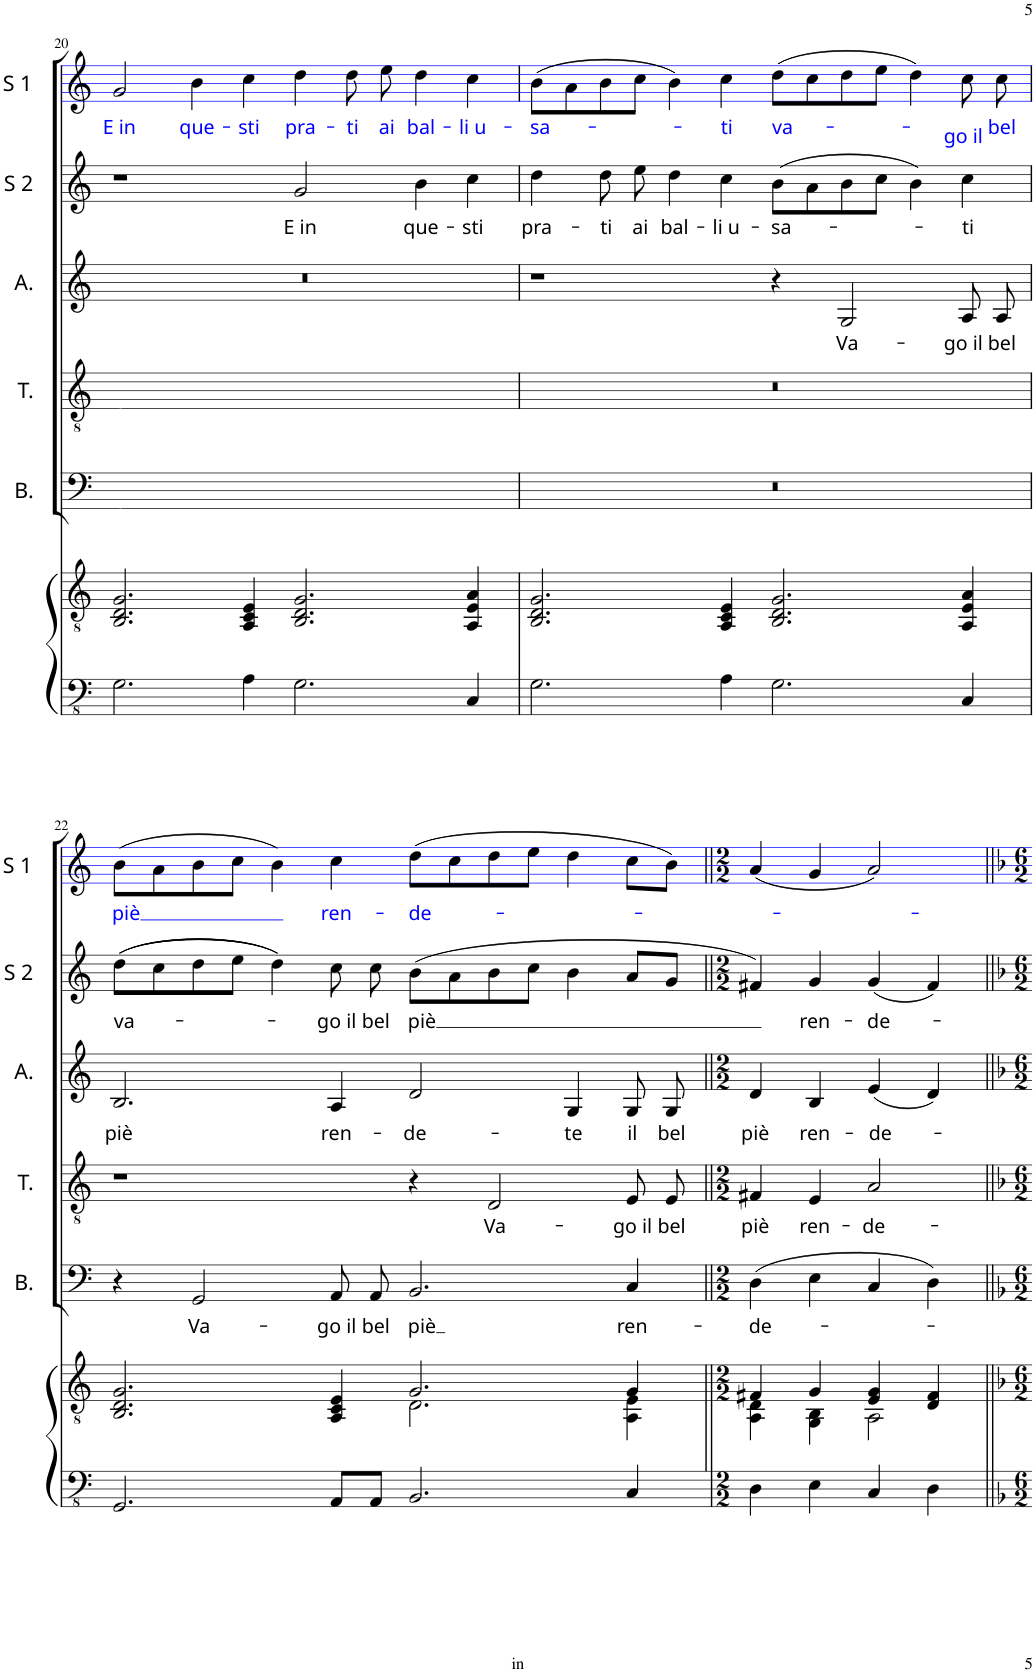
**kern	**kern	**kern	**text	**kern	**text	**kern	**text	**kern	**text	**kern	**text
*part6	*part6	*part5	*part5	*part4	*part4	*part3	*part3	*part2	*part2	*part1	*part1
*staff7	*staff6	*staff5	*staff5	*staff4	*staff4	*staff3	*staff3	*staff2	*staff2	*staff1	*staff1
*I"Piano	*	*I"B.	*	*I"T.	*	*I"A.	*	*I"S 2	*	*I"S 1	*
*I'Pno	*	*I'B.	*	*I'T.	*	*I'A.	*	*I'S 2	*	*I'S 1	*
!!LO:PB:g=z
*clefFv4	*clefGv2	*clefF4	*	*clefGv2	*	*clefG2	*	*clefG2	*	*clefG2	*
*k[]	*k[]	*k[]	*	*k[]	*	*k[]	*	*k[]	*	*k[]	*
*M4/2	*M4/2	*M4/2	*	*M4/2	*	*M4/2	*	*M4/2	*	*M4/2	*
=20	=20	=20	=20	=20	=20	=20	=20	=20	=20	=20	=20
!	!	!	!	!	!	!	!	!	!	!	!LO:LY:b:color=#0000FF
2.GG\	2.BB/ 2.D/ 2.G/	0FF!i	.	0D!i	.	0r	.	1r	.	2g/	E in
!	!	!	!	!	!	!	!	!	!	!	!LO:LY:b:color=#0000FF
.	.	.	.	.	.	.	.	.	.	4b\	que-
!	!	!	!	!	!	!	!	!	!	!	!LO:LY:b:color=#0000FF
4AA\	4AA/ 4C/ 4E/	.	.	.	.	.	.	.	.	4cc\	-sti
!	!	!	!	!	!	!	!	!	!LO:LY:b	!	!LO:LY:b:color=#0000FF
2.GG\	2.BB/ 2.D/ 2.G/	.	.	.	.	.	.	2g/	E in	4dd\	pra-
!	!	!	!	!	!	!	!	!	!	!	!LO:LY:b:color=#0000FF
.	.	.	.	.	.	.	.	.	.	8dd\	-ti
!	!	!	!	!	!	!	!	!	!	!	!LO:LY:b:color=#0000FF
.	.	.	.	.	.	.	.	.	.	8ee\	ai
!	!	!	!	!	!	!	!	!	!LO:LY:b	!	!LO:LY:b:color=#0000FF
.	.	.	.	.	.	.	.	4b\	que-	4dd\	bal-
!	!	!	!	!	!	!	!	!	!LO:LY:b	!	!LO:LY:b:color=#0000FF
4CC/	4AA/ 4E/ 4A/	.	.	.	.	.	.	4cc\	-sti	4cc\	-li u-
=21	=21	=21	=21	=21	=21	=21	=21	=21	=21	=21	=21
!	!	!	!	!	!	!	!	!	!LO:LY:b	!	!LO:LY:b:color=#0000FF
2.GG\	2.BB/ 2.D/ 2.G/	0r	.	0r	.	1r	.	4dd\	pra-	(8b\L	-sa-
.	.	.	.	.	.	.	.	.	.	8a\	.
!	!	!	!	!	!	!	!	!	!LO:LY:b	!	!
.	.	.	.	.	.	.	.	8dd\	-ti	8b\	.
!	!	!	!	!	!	!	!	!	!LO:LY:b	!	!
.	.	.	.	.	.	.	.	8ee\	ai	8cc\J	.
!	!	!	!	!	!	!	!	!	!LO:LY:b	!	!
.	.	.	.	.	.	.	.	4dd\	bal-	4b\)	.
!	!	!	!	!	!	!	!	!	!LO:LY:b	!	!LO:LY:b:color=#0000FF
4AA\	4AA/ 4C/ 4E/	.	.	.	.	.	.	4cc\	-li u-	4cc\	-ti
!	!	!	!	!	!	!	!	!	!LO:LY:b	!	!LO:LY:b:color=#0000FF
2.GG\	2.BB/ 2.D/ 2.G/	.	.	.	.	4r	.	(8b\L	-sa-	(8dd\L	va-
.	.	.	.	.	.	.	.	8a\	.	8cc\	.
!	!	!	!	!	!	!	!LO:LY:b	!	!	!	!
.	.	.	.	.	.	2G/	Va-	8b\	.	8dd\	.
.	.	.	.	.	.	.	.	8cc\J	.	8ee\J	.
.	.	.	.	.	.	.	.	4b\)	.	4dd\)	.
!	!	!	!	!	!	!	!LO:LY:b	!	!LO:LY:b	!	!LO:LY:b:color=#0000FF
4CC/	4AA/ 4E/ 4A/	.	.	.	.	8A/L	-go il	4cc\	-ti	8cc\	-go il
!	!	!	!	!	!	!	!LO:LY:b	!	!	!	!LO:LY:b:color=#0000FF
.	.	.	.	.	.	8A/J	bel	.	.	8cc\	bel
!!LO:LB:g=z
=22	=22	=22	=22	=22	=22	=22	=22	=22	=22	=22	=22
*	*^	*	*	*	*	*	*	*	*	*	*
!	!	!	!	!	!	!	!	!LO:LY:b	!	!LO:LY:b	!	!LO:LY:b:color=#0000FF
2.GGG/	2.BB/ 2.D/ 2.G/	1ryy	4r	.	1r	.	2.B/	piè	((8dd\L	va-	(8b\L	-piè
.	.	.	.	.	.	.	.	.	8cc\	.	8a\	.
!	!	!	!	!LO:LY:b	!	!	!	!	!	!	!	!
.	.	.	2GG/	Va-	.	.	.	.	8dd\	.	8b\	.
.	.	.	.	.	.	.	.	.	8ee\J	.	8cc\J	.
.	.	.	.	.	.	.	.	.	4dd\))	.	4b\)	.
!	!	!	!	!LO:LY:b	!	!	!	!LO:LY:b	!	!LO:LY:b	!	!LO:LY:b:color=#0000FF
8AAA/L	4AA/ 4C/ 4E/	.	8AA/L	-go il	.	.	4A/	ren-	8cc\	-go il	4cc\	ren-
!	!	!	!	!LO:LY:b	!	!	!	!	!	!LO:LY:b	!	!
8AAA/J	.	.	8AA/J	bel	.	.	.	.	8cc\	bel	.	.
!	!	!	!	!LO:LY:b	!	!	!	!LO:LY:b	!	!LO:LY:b	!	!LO:LY:b:color=#0000FF
2.BBB/	2.G/	2.D\	2.BB/	piè	4r	.	2d/	-de-	(8b\L	-piè	(8dd\L	-de-
.	.	.	.	.	.	.	.	.	8a\	.	8cc\	.
!	!	!	!	!	!	!LO:LY:b	!	!	!	!	!	!
.	.	.	.	.	2D/	Va-	.	.	8b\	.	8dd\	.
.	.	.	.	.	.	.	.	.	8cc\J	.	8ee\J	.
!	!	!	!	!	!	!	!	!LO:LY:b	!	!	!	!
.	.	.	.	.	.	.	4G/	-te	4b\	.	4dd\	.
!	!	!	!	!LO:LY:b	!	!LO:LY:b	!	!LO:LY:b	!	!	!	!
4CC/	4G/	4AA\ 4E\	4C/	ren-	8E/L	-go il	8G/L	il	8a/L	.	8cc\L	.
!	!	!	!	!	!	!LO:LY:b	!	!LO:LY:b	!	!	!	!
.	.	.	.	.	8E/J	bel	8G/J	bel	8g/J	.	8b\J)	.
=23||	=23||	=23||	=23||	=23||	=23||	=23||	=23||	=23||	=23||	=23||	=23||	=23||
*M2/2	*M2/2	*	*M2/2	*	*M2/2	*	*M2/2	*	*M2/2	*	*M2/2	*
!	!	!	!	!LO:LY:b	!	!LO:LY:b	!	!LO:LY:b	!	!	!	!
4DD\	4F#X/	4AA\ 4D\	(4D\	-de-	4F#X/	piè	4d/	piè	4f#X/)	.	(4a/	.
!	!	!	!	!	!	!LO:LY:b	!	!LO:LY:b	!	!LO:LY:b	!	!
4EE\	4G/	4GG\ 4BB\	4E\	.	4E/	ren-	4B/	ren-	4g/	ren-	4g/	.
!	!	!	!	!	!	!LO:LY:b	!	!LO:LY:b	!	!LO:LY:b	!	!
4CC/	4E/ 4G/	2AA\	4C/	.	2A/	-de-	(4e/	-de-	(4g/	-de-	2a/)	.
4DD\	4D/ 4F#/	.	4D\)	.	.	.	4d/)	.	4f#/)	.	.	.
*	*v	*v	*	*	*	*	*	*	*	*	*	*
=||	=||	=||	=||	=||	=||	=||	=||	=||	=||	=||	=||
*-	*-	*-	*-	*-	*-	*-	*-	*-	*-	*-	*-
